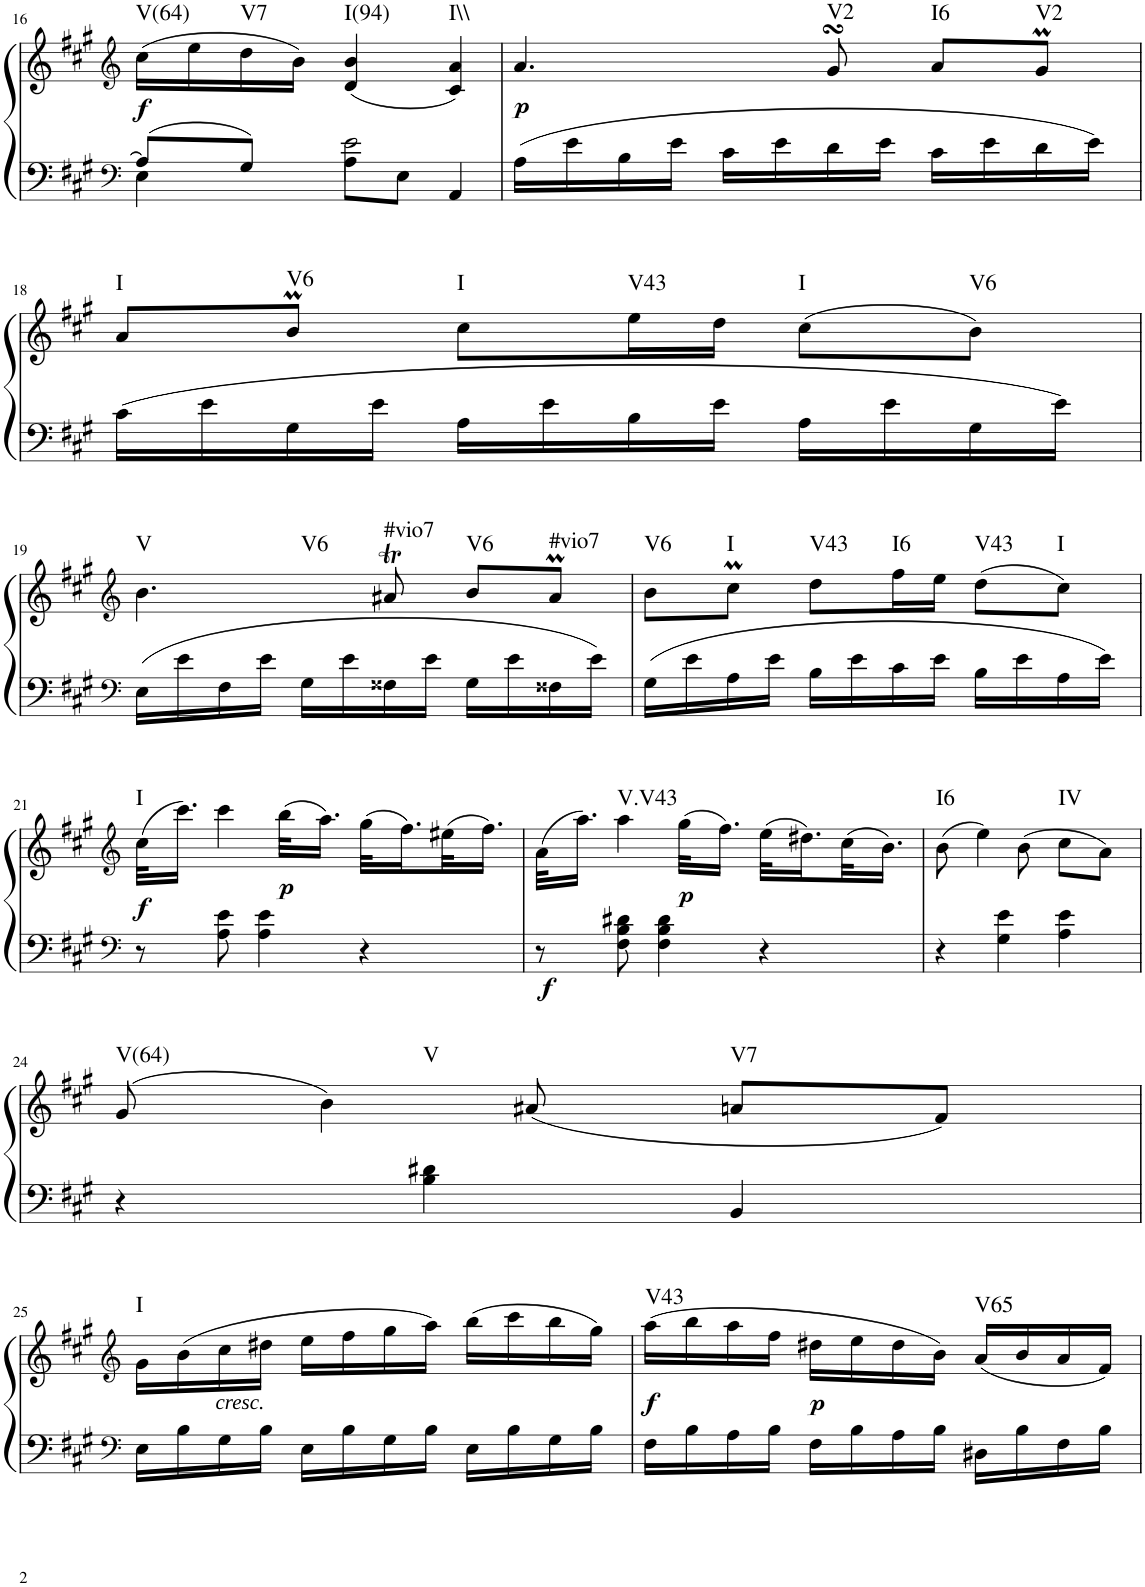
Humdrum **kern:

**kern	**kern	**dynam	**harte
*part1	*part1	*part1	*part1
*staff2	*staff1	*staff1/2	*
*I"unbenannt2	*	*	*
!!LO:PB:g=z
*clefF4	*clefG2	*	*
*k[f#c#g#]	*k[f#c#g#]	*	*
*M3/4	*M3/4	*	*
=16	=16	=16	=16
*^	*	*	*
!	!	!	!LO:DY:b	!LO:H:kt=V(64)
8A/L]	4E\	(16cc#\LL	f	N
.	.	16ee\	.	.
!	!	!	!	!LO:H:kt=V7
8G#/J	.	16dd\	.	N
.	.	16b\JJ)	.	.
!	!	!	!	!LO:H:kt=I(94)
2e\	8A\L	(4d/ 4b/	.	N
.	8E\J	.	.	.
!	!	!	!	!LO:H:kt=I\\
.	4AA/	4c#/ 4a/)	.	N
=17	=17	=17	=17	=17
!	!	!	!LO:DY:b	!
*v	*v	*	*	*
16A\LL	4.a/	p	.
16e\	.	.	.
16B\	.	.	.
16e\JJ	.	.	.
16c#\LL	.	.	.
16e\	.	.	.
!	!	!	!LO:H:kt=V2
16d\	8g#sSsS/	.	N
16e\JJ	.	.	.
!	!	!	!LO:H:kt=I6
16c#\LL	8a/L	.	N
16e\	.	.	.
!	!	!	!LO:H:kt=V2
16d\	8g#m/J	.	N
16e\JJ	.	.	.
!!LO:LB:g=z
=18	=18	=18	=18
!	!	!	!LO:H:kt=I
16c#\LL	8a/L	.	N
16e\	.	.	.
!	!	!	!LO:H:kt=V6
16G#\	8bM/J	.	N
16e\JJ	.	.	.
!	!	!	!LO:H:kt=I
16A\LL	8cc#\L	.	N
16e\	.	.	.
!	!	!	!LO:H:kt=V43
16B\	16ee\L	.	N
16e\JJ	16dd\JJ	.	.
!	!	!	!LO:H:kt=I
16A\LL	(8cc#\L	.	N
16e\	.	.	.
!	!	!	!LO:H:kt=V6
16G#\	8b\J)	.	N
16e\JJ	.	.	.
!!LO:LB:g=z
=19	=19	=19	=19
*clefF4	*clefG2	*	*
!	!	!	!LO:H:n=1:kt=V
!	!	!	!LO:H:n=2:kt=V6
16E\LL	4.b\	.	N N
16e\	.	.	.
16F#\	.	.	.
16e\JJ	.	.	.
16G#\LL	.	.	.
16e\	.	.	.
!	!	!	!LO:H:kt=#vio7
16F##X\	8a#Xt/	.	N
16e\JJ	.	.	.
!	!	!	!LO:H:kt=V6
16G#\LL	8b/L	.	N
16e\	.	.	.
!	!	!	!LO:H:kt=#vio7
16F##X\	8a#m/J	.	N
16e\JJ	.	.	.
=20	=20	=20	=20
!	!	!	!LO:H:kt=V6
16G#\LL	8b\L	.	N
16e\	.	.	.
!	!	!	!LO:H:kt=I
16A\	8cc#m\J	.	N
16e\JJ	.	.	.
!	!	!	!LO:H:kt=V43
16B\LL	8dd\L	.	N
16e\	.	.	.
!	!	!	!LO:H:kt=I6
16c#\	16ff#\L	.	N
16e\JJ	16ee\JJ	.	.
!	!	!	!LO:H:kt=V43
16B\LL	(8dd\L	.	N
16e\	.	.	.
!	!	!	!LO:H:kt=I
16A\	8cc#\J)	.	N
16e\JJ	.	.	.
!!LO:LB:g=z
=21	=21	=21	=21
*clefF4	*clefG2	*	*
!	!	!LO:DY:b	!LO:H:kt=I
8r	(32cc#\KLL	f	N
.	16.ccc#\JJ)	.	.
8A\ 8e\	4ccc#\	.	.
4A\ 4e\	.	.	.
!	!	!LO:DY:b	!
.	(32bb\KLL	p	.
.	16.aa\JJ)	.	.
4r	(32gg#\KLL	.	.
.	16.ff#\)	.	.
.	(32ee#X\K	.	.
.	16.ff#\JJ)	.	.
=22	=22	=22	=22
!	!	!LO:DY:b=2	!
8r	(32a\KLL	f	.
.	16.aa\JJ)	.	.
!	!	!	!LO:H:kt=V.V43
8F#\ 8B\ 8d#X\	4aa\	.	N
4F#\ 4B\ 4d#\	.	.	.
!	!	!LO:DY:b	!
.	(32gg#\KLL	p	.
.	16.ff#\JJ)	.	.
4r	(32ee\KLL	.	.
.	16.dd#X\)	.	.
.	(32cc#\K	.	.
.	16.b\JJ)	.	.
=23	=23	=23	=23
!	!	!	!LO:H:kt=I6
4r	(8b\	.	N
.	4ee\)	.	.
4G#\ 4e\	.	.	.
.	(8b\	.	.
!	!	!	!LO:H:kt=IV
4A\ 4e\	8cc#\L	.	N
.	8a\J)	.	.
!!LO:LB:g=z
=24	=24	=24	=24
!	!	!	!LO:H:kt=V(64)
4r	(8g#/	.	N
!	!	!	!LO:H:kt=V
.	4b\)	.	N
4B\ 4d#X\	.	.	.
.	(8a#X/	.	.
!	!	!	!LO:H:kt=V7
4BB/	8an/L	.	N
.	8f#/J)	.	.
!!LO:LB:g=z
=25	=25	=25	=25
*clefF4	*clefG2	*	*
!	!	!	!LO:H:kt=I
16E\LL	16g#\LL	.	N
16B\	(16b\	.	.
!	!LO:TX:b:i:t=cresc.	!	!
16G#\	16cc#\	.	.
16B\JJ	16dd#X\JJ	.	.
16E\LL	16ee\LL	.	.
16B\	16ff#\	.	.
16G#\	16gg#\	.	.
16B\JJ	16aa\JJ)	.	.
16E\LL	(16bb\LL	.	.
16B\	16ccc#\	.	.
16G#\	16bb\	.	.
16B\JJ	16gg#\JJ)	.	.
=26	=26	=26	=26
!	!	!LO:DY:b	!LO:H:kt=V43
16F#\LL	(16aa\LL	f	N
16B\	16bb\	.	.
16A\	16aa\	.	.
16B\JJ	16ff#\JJ	.	.
!	!	!LO:DY:b	!
16F#\LL	16dd#X\LL	p	.
16B\	16ee\	.	.
16A\	16dd#\	.	.
16B\JJ	16b\JJ)	.	.
!	!	!	!LO:H:kt=V65
16D#X\LL	(16a/LL	.	N
16B\	16b/	.	.
16F#\	16a/	.	.
16B\JJ	16f#/JJ)	.	.
=	=	=	=
*-	*-	*-	*-
